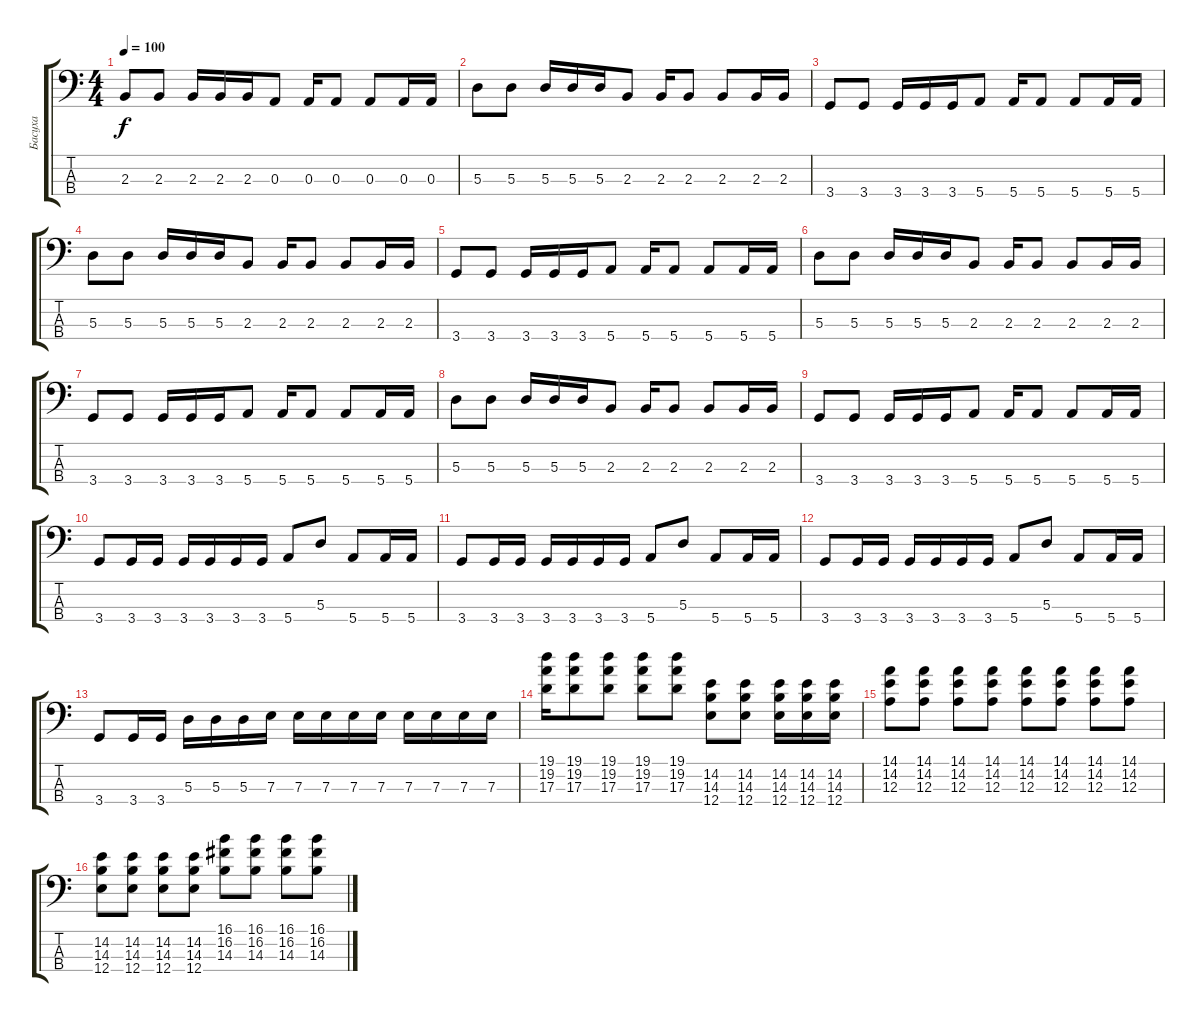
\track ("Басуха" "Басуха") {instrument electricbassfinger}
\staff {score tabs}
\tuning (G2 D2 A1 E1) {hide}
\ts (4 4)
\tempo 100
\clef f4
\ks c
2.3.8{dy f} 2.3.8 2.3.16 2.3.16 2.3.16 0.3.8 0.3.16 0.3.8 0.3.8 0.3.16 0.3.16 |
5.3.8 5.3.8 5.3.16 5.3.16 5.3.16 2.3.8 2.3.16 2.3.8 2.3.8 2.3.16 2.3.16 |
3.4.8 3.4.8 3.4.16 3.4.16 3.4.16 5.4.8 5.4.16 5.4.8 5.4.8 5.4.16 5.4.16 |
5.3.8 5.3.8 5.3.16 5.3.16 5.3.16 2.3.8 2.3.16 2.3.8 2.3.8 2.3.16 2.3.16 |
3.4.8 3.4.8 3.4.16 3.4.16 3.4.16 5.4.8 5.4.16 5.4.8 5.4.8 5.4.16 5.4.16 |
5.3.8 5.3.8 5.3.16 5.3.16 5.3.16 2.3.8 2.3.16 2.3.8 2.3.8 2.3.16 2.3.16 |
3.4.8 3.4.8 3.4.16 3.4.16 3.4.16 5.4.8 5.4.16 5.4.8 5.4.8 5.4.16 5.4.16 |
5.3.8 5.3.8 5.3.16 5.3.16 5.3.16 2.3.8 2.3.16 2.3.8 2.3.8 2.3.16 2.3.16 |
3.4.8 3.4.8 3.4.16 3.4.16 3.4.16 5.4.8 5.4.16 5.4.8 5.4.8 5.4.16 5.4.16 |
3.4.8 3.4.16 3.4.16 3.4.16 3.4.16 3.4.16 3.4.16 5.4.8 5.3.8 5.4.8 5.4.16 5.4.16 |
3.4.8 3.4.16 3.4.16 3.4.16 3.4.16 3.4.16 3.4.16 5.4.8 5.3.8 5.4.8 5.4.16 5.4.16 |
3.4.8 3.4.16 3.4.16 3.4.16 3.4.16 3.4.16 3.4.16 5.4.8 5.3.8 5.4.8 5.4.16 5.4.16 |
3.4.8 3.4.16 3.4.16 5.3.16 5.3.16 5.3.16 7.3.16 7.3.16 7.3.16 7.3.16 7.3.16 7.3.16 7.3.16 7.3.16 7.3.16 |
(19.1 19.2 17.3).16{volume 12} (19.1 19.2 17.3).8 (19.1 19.2 17.3).8 (19.1 19.2 17.3).8 (19.1 19.2 17.3).8 (14.2 14.3 12.4).8 (14.2 14.3 12.4).8 (14.2 14.3 12.4).16 (14.2 14.3 12.4).16 (14.2 14.3 12.4).16 |
(14.1 14.2 12.3).8 (14.1 14.2 12.3).8 (14.1 14.2 12.3).8 (14.1 14.2 12.3).8 (14.1 14.2 12.3).8 (14.1 14.2 12.3).8 (14.1 14.2 12.3).8 (14.1 14.2 12.3).8 |
(14.2 14.3 12.4).8 (14.2 14.3 12.4).8 (14.2 14.3 12.4).8 (14.2 14.3 12.4).8 (16.1 16.2 14.3).8 (16.1 16.2 14.3).8 (16.1 16.2 14.3).8 (16.1 16.2 14.3).8
